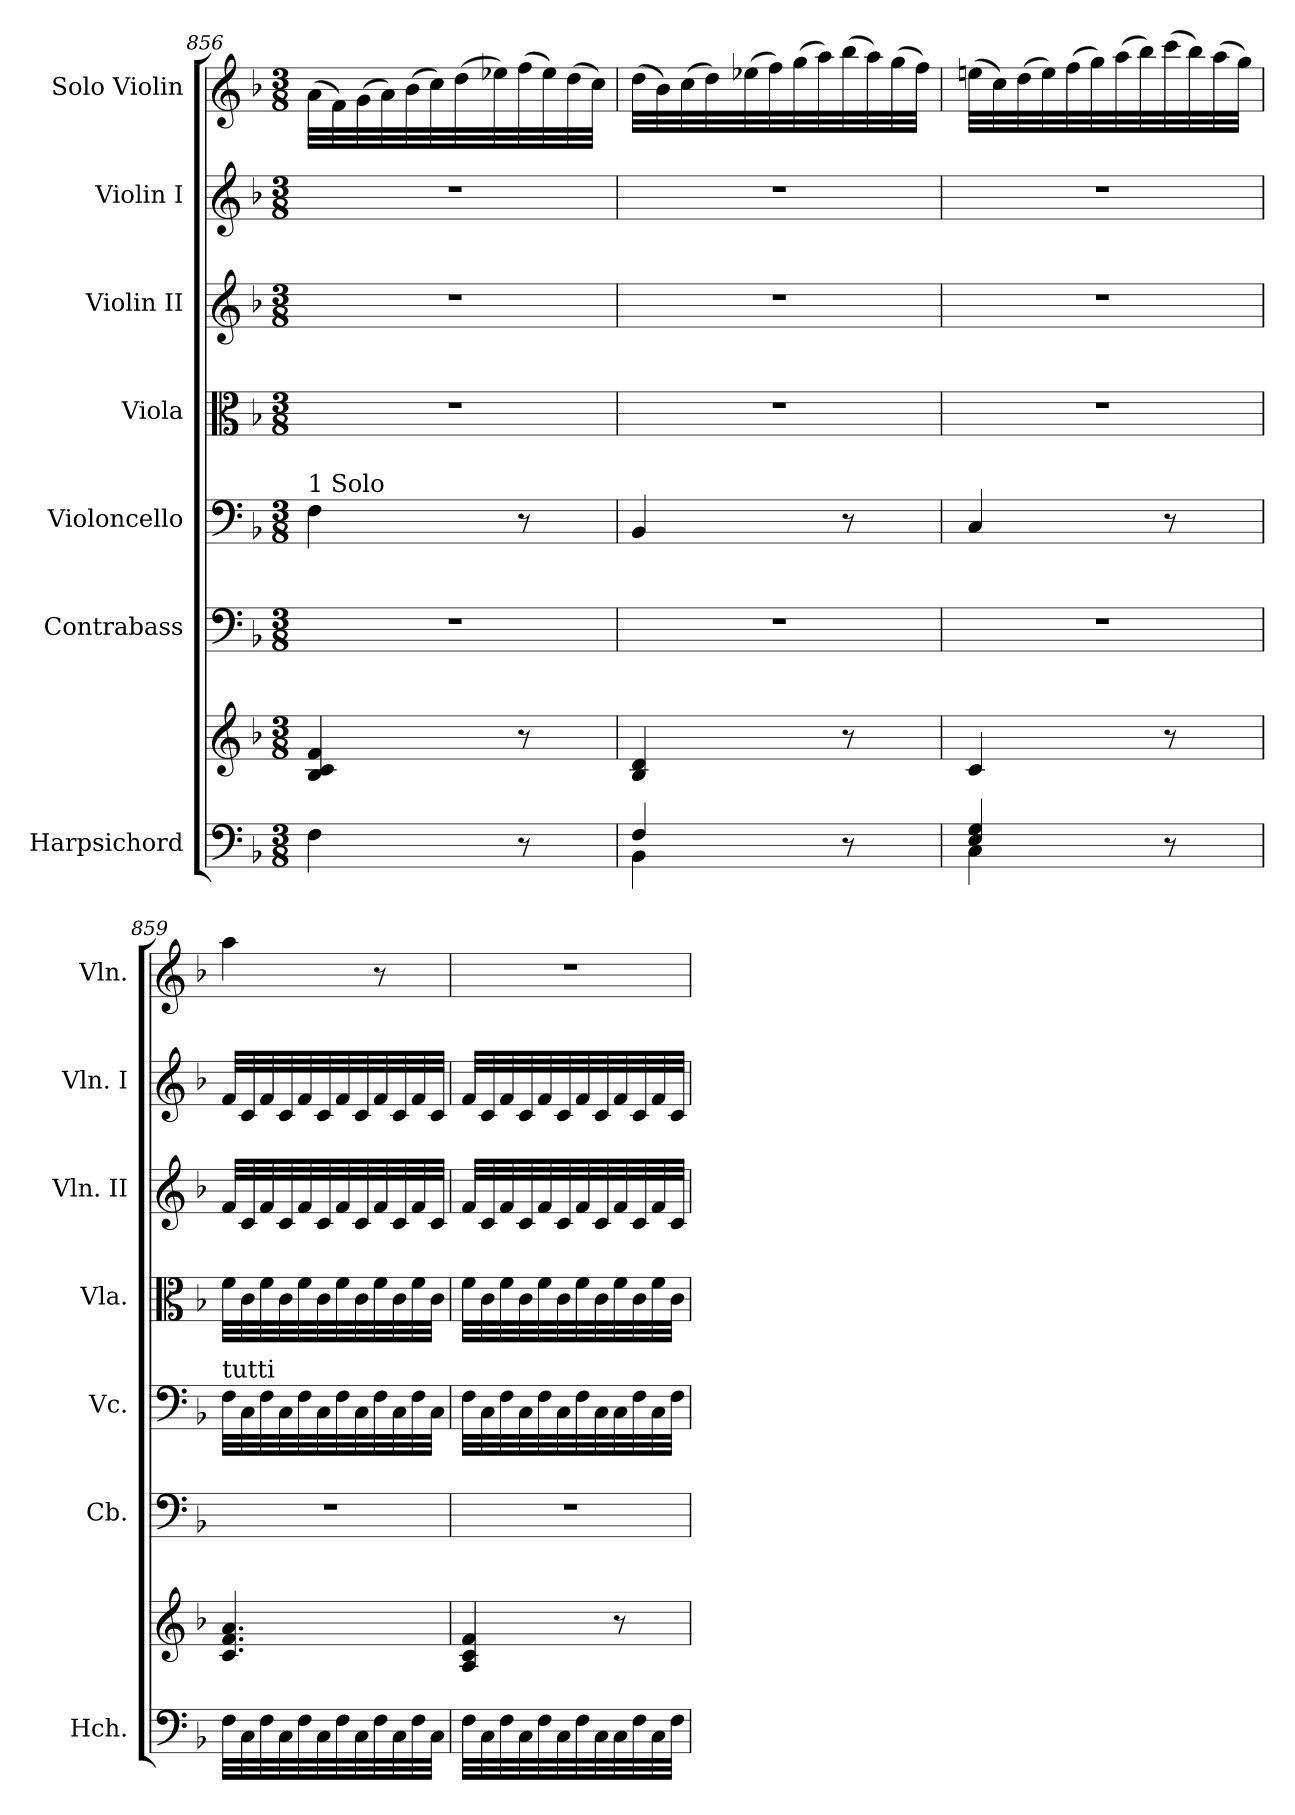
**kern	**kern	**kern	**kern	**kern	**kern	**kern	**kern
*part7	*part7	*part6	*part5	*part4	*part3	*part2	*part1
*staff8	*staff7	*staff6	*staff5	*staff4	*staff3	*staff2	*staff1
*I"Harpsichord	*	*I"Contrabass	*I"Violoncello	*I"Viola	*I"Violin II	*I"Violin I	*I"Solo Violin
*I'Hch.	*	*I'Cb.	*I'Vc.	*I'Vla.	*I'Vln. II	*I'Vln. I	*I'Vln.
*clefF4	*clefG2	*clefF4	*clefF4	*clefC3	*clefG2	*clefG2	*clefG2
*	*	*ITrd7c12	*	*	*	*	*
*k[b-]	*k[b-]	*k[b-]	*k[b-]	*k[b-]	*k[b-]	*k[b-]	*k[b-]
*M3/8	*M3/8	*M3/8	*M3/8	*M3/8	*M3/8	*M3/8	*M3/8
=856	=856	=856	=856	=856	=856	=856	=856
!	!	!	!LO:TX:a:t=1 Solo	!	!	!	!
4F\	4B-/ 4c/ 4f/	4.r	4F\	4.r	4.r	4.r	(>32a\LLL
.	.	.	.	.	.	.	32f\)
.	.	.	.	.	.	.	(>32g\
.	.	.	.	.	.	.	32a\)
.	.	.	.	.	.	.	(>32b-\
.	.	.	.	.	.	.	32cc\)
.	.	.	.	.	.	.	(>32dd\
.	.	.	.	.	.	.	32ee-X\)
8r	8r	.	8r	.	.	.	(>32ff\
.	.	.	.	.	.	.	32ee-\)
.	.	.	.	.	.	.	(>32dd\
.	.	.	.	.	.	.	32cc\JJJ)
=857	=857	=857	=857	=857	=857	=857	=857
*^	*	*	*	*	*	*	*
4BB-\	4F/	4B-/ 4d/	4.r	4BB-/	4.r	4.r	4.r	(>32dd\LLL
.	.	.	.	.	.	.	.	32b-\)
.	.	.	.	.	.	.	.	(>32cc\
.	.	.	.	.	.	.	.	32dd\)
.	.	.	.	.	.	.	.	(>32ee-X\
.	.	.	.	.	.	.	.	32ff\)
.	.	.	.	.	.	.	.	(>32gg\
.	.	.	.	.	.	.	.	32aa\)
8r	8ryy	8r	.	8r	.	.	.	(>32bb-\
.	.	.	.	.	.	.	.	32aa\)
.	.	.	.	.	.	.	.	(>32gg\
.	.	.	.	.	.	.	.	32ff\JJJ)
!!LO:PB:g=z
=858	=858	=858	=858	=858	=858	=858	=858	=858
4C\	4E/ 4G/	4c/	4.r	4C/	4.r	4.r	4.r	(>32een\LLL
.	.	.	.	.	.	.	.	32cc\)
.	.	.	.	.	.	.	.	(>32dd\
.	.	.	.	.	.	.	.	32ee\)
.	.	.	.	.	.	.	.	(>32ff\
.	.	.	.	.	.	.	.	32gg\)
.	.	.	.	.	.	.	.	(>32aa\
.	.	.	.	.	.	.	.	32bb-\)
8r	8ryy	8r	.	8r	.	.	.	(>32ccc\
.	.	.	.	.	.	.	.	32bb-\)
.	.	.	.	.	.	.	.	(>32aa\
.	.	.	.	.	.	.	.	32gg\JJJ)
*v	*v	*	*	*	*	*	*	*
=859	=859	=859	=859	=859	=859	=859	=859
!	!	!	!LO:TX:a:t=tutti	!	!	!	!
32F\LLL	4.c/ 4.f/ 4.a/	4.r	32F\LLL	32f\LLL	32f/LLL	32f/LLL	4aa\
32C\	.	.	32C\	32c\	32c/	32c/	.
32F\	.	.	32F\	32f\	32f/	32f/	.
32C\	.	.	32C\	32c\	32c/	32c/	.
32F\	.	.	32F\	32f\	32f/	32f/	.
32C\	.	.	32C\	32c\	32c/	32c/	.
32F\	.	.	32F\	32f\	32f/	32f/	.
32C\	.	.	32C\	32c\	32c/	32c/	.
32F\	.	.	32F\	32f\	32f/	32f/	8r
32C\	.	.	32C\	32c\	32c/	32c/	.
32F\	.	.	32F\	32f\	32f/	32f/	.
32C\JJJ	.	.	32C\JJJ	32c\JJJ	32c/JJJ	32c/JJJ	.
=860	=860	=860	=860	=860	=860	=860	=860
32F\LLL	4A/ 4c/ 4f/	4.r	32F\LLL	32f\LLL	32f/LLL	32f/LLL	4.r
32C\	.	.	32C\	32c\	32c/	32c/	.
32F\	.	.	32F\	32f\	32f/	32f/	.
32C\	.	.	32C\	32c\	32c/	32c/	.
32F\	.	.	32F\	32f\	32f/	32f/	.
32C\	.	.	32C\	32c\	32c/	32c/	.
32F\	.	.	32F\	32f\	32f/	32f/	.
32C\	.	.	32C\	32c\	32c/	32c/	.
32C\	8r	.	32C\	32f\	32f/	32f/	.
32F\	.	.	32F\	32c\	32c/	32c/	.
32C\	.	.	32C\	32f\	32f/	32f/	.
32F\JJJ	.	.	32F\JJJ	32c\JJJ	32c/JJJ	32c/JJJ	.
=	=	=	=	=	=	=	=
*-	*-	*-	*-	*-	*-	*-	*-
